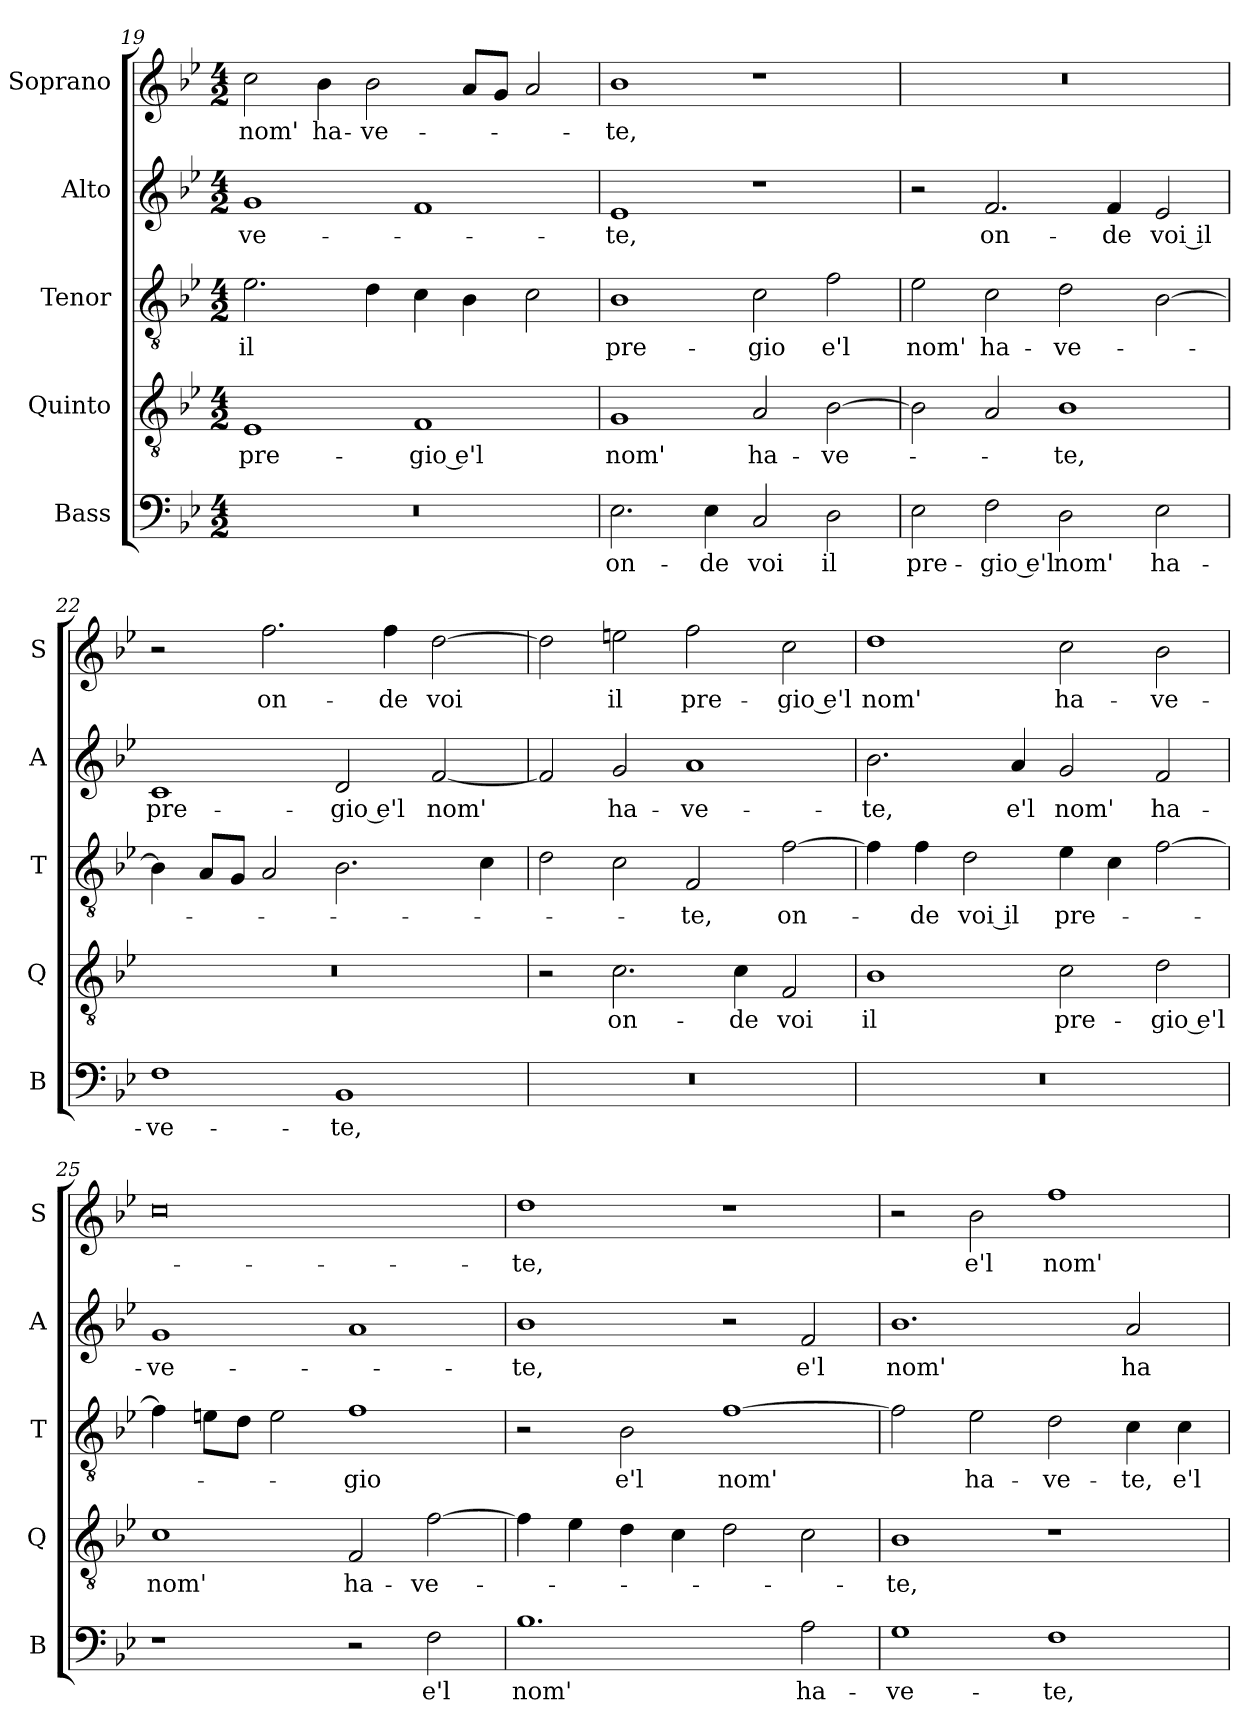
**kern	**text	**kern	**text	**kern	**text	**kern	**text	**kern	**text
*part5	*part5	*part4	*part4	*part3	*part3	*part2	*part2	*part1	*part1
*staff5	*staff5	*staff4	*staff4	*staff3	*staff3	*staff2	*staff2	*staff1	*staff1
*I"Bass	*	*I"Quinto	*	*I"Tenor	*	*I"Alto	*	*I"Soprano	*
*I'B	*	*I'Q	*	*I'T	*	*I'A	*	*I'S	*
*clefF4	*	*clefGv2	*	*clefGv2	*	*clefG2	*	*clefG2	*
*k[b-e-]	*	*k[b-e-]	*	*k[b-e-]	*	*k[b-e-]	*	*k[b-e-]	*
*B-:	*	*B-:	*	*B-:	*	*B-:	*	*B-:	*
*M4/2	*	*M4/2	*	*M4/2	*	*M4/2	*	*M4/2	*
=19	=19	=19	=19	=19	=19	=19	=19	=19	=19
!	!	!	!LO:LY:b	!	!LO:LY:b	!	!LO:LY:b	!	!LO:LY:b
0r	.	1E-	pre-	2.e-\	il	1g	-ve-	2cc\	nom'
!	!	!	!	!	!	!	!	!	!LO:LY:b
.	.	.	.	.	.	.	.	4b-\	ha-
!	!	!	!	!	!	!	!	!	!LO:LY:b
.	.	.	.	4d\	.	.	.	2b-\	-ve-
!	!	!	!LO:LY:b	!	!	!	!	!	!
.	.	1F	-gio e'l	4c\	.	1f	.	.	.
.	.	.	.	4B-\	.	.	.	8a/L	.
.	.	.	.	.	.	.	.	8g/J	.
.	.	.	.	2c\	.	.	.	2a/	.
=20	=20	=20	=20	=20	=20	=20	=20	=20	=20
!	!LO:LY:b	!	!LO:LY:b	!	!LO:LY:b	!	!LO:LY:b	!	!LO:LY:b
2.E-\	on-	1G	nom'	1B-	pre-	1e-	-te,	1b-	-te,
!	!LO:LY:b	!	!	!	!	!	!	!	!
4E-\	-de	.	.	.	.	.	.	.	.
!	!LO:LY:b	!	!LO:LY:b	!	!LO:LY:b	!	!	!	!
2C/	voi	2A/	ha-	2c\	-gio	1r	.	1r	.
!	!LO:LY:b	!	!LO:LY:b	!	!LO:LY:b	!	!	!	!
2D\	il	[2B-\	-ve-	2f\	e'l	.	.	.	.
=21	=21	=21	=21	=21	=21	=21	=21	=21	=21
!	!LO:LY:b	!	!	!	!LO:LY:b	!	!	!	!
2E-\	pre-	2B-\]	.	2e-\	nom'	2r	.	0r	.
!	!LO:LY:b	!	!	!	!LO:LY:b	!	!LO:LY:b	!	!
2F\	-gio e'l	2A/	.	2c\	ha-	2.f/	on-	.	.
!	!LO:LY:b	!	!LO:LY:b	!	!LO:LY:b	!	!	!	!
2D\	nom'	1B-	-te,	2d\	-ve-	.	.	.	.
!	!	!	!	!	!	!	!LO:LY:b	!	!
.	.	.	.	.	.	4f/	-de	.	.
!	!LO:LY:b	!	!	!	!	!	!LO:LY:b	!	!
2E-\	ha-	.	.	[2B-\	.	2e-/	voi il	.	.
!!LO:LB:g=z
=22	=22	=22	=22	=22	=22	=22	=22	=22	=22
!	!LO:LY:b	!	!	!	!	!	!LO:LY:b	!	!
1F	-ve-	0r	.	4B-\]	.	1c	pre-	2r	.
.	.	.	.	8A/L	.	.	.	.	.
.	.	.	.	8G/J	.	.	.	.	.
!	!	!	!	!	!	!	!	!	!LO:LY:b
.	.	.	.	2A/	.	.	.	2.ff\	on-
!	!LO:LY:b	!	!	!	!	!	!LO:LY:b	!	!
1BB-	-te,	.	.	2.B-\	.	2d/	-gio e'l	.	.
!	!	!	!	!	!	!	!	!	!LO:LY:b
.	.	.	.	.	.	.	.	4ff\	-de
!	!	!	!	!	!	!	!LO:LY:b	!	!LO:LY:b
.	.	.	.	.	.	[2f/	nom'	[2dd\	voi
.	.	.	.	4c\	.	.	.	.	.
=23	=23	=23	=23	=23	=23	=23	=23	=23	=23
0r	.	2r	.	2d\	.	2f/]	.	2dd\]	.
!	!	!	!LO:LY:b	!	!	!	!LO:LY:b	!	!LO:LY:b
.	.	2.c\	on-	2c\	.	2g/	ha-	2een\	il
!	!	!	!	!	!LO:LY:b	!	!LO:LY:b	!	!LO:LY:b
.	.	.	.	2F/	-te,	1a	-ve-	2ff\	pre-
!	!	!	!LO:LY:b	!	!	!	!	!	!
.	.	4c\	-de	.	.	.	.	.	.
!	!	!	!LO:LY:b	!	!LO:LY:b	!	!	!	!LO:LY:b
.	.	2F/	voi	[2f\	on-	.	.	2cc\	-gio e'l
=24	=24	=24	=24	=24	=24	=24	=24	=24	=24
!	!	!	!LO:LY:b	!	!	!	!LO:LY:b	!	!LO:LY:b
0r	.	1B-	il	4f\]	.	2.b-\	-te,	1dd	nom'
!	!	!	!	!	!LO:LY:b	!	!	!	!
.	.	.	.	4f\	-de	.	.	.	.
!	!	!	!	!	!LO:LY:b	!	!	!	!
.	.	.	.	2d\	voi il	.	.	.	.
!	!	!	!	!	!	!	!LO:LY:b	!	!
.	.	.	.	.	.	4a/	e'l	.	.
!	!	!	!LO:LY:b	!	!LO:LY:b	!	!LO:LY:b	!	!LO:LY:b
.	.	2c\	pre-	4e-\	pre-	2g/	nom'	2cc\	ha-
.	.	.	.	4c\	.	.	.	.	.
!	!	!	!LO:LY:b	!	!	!	!LO:LY:b	!	!LO:LY:b
.	.	2d\	-gio e'l	[2f\	.	2f/	ha-	2b-\	-ve-
=25	=25	=25	=25	=25	=25	=25	=25	=25	=25
!	!	!	!LO:LY:b	!	!	!	!LO:LY:b	!	!
1r	.	1c	nom'	4f\]	.	1g	-ve-	0cc	.
.	.	.	.	8en\L	.	.	.	.	.
.	.	.	.	8d\J	.	.	.	.	.
.	.	.	.	2e\	.	.	.	.	.
!	!	!	!LO:LY:b	!	!LO:LY:b	!	!	!	!
2r	.	2F/	ha-	1f	-gio	1a	.	.	.
!	!LO:LY:b	!	!LO:LY:b	!	!	!	!	!	!
2F\	e'l	[2f\	-ve-	.	.	.	.	.	.
!!LO:LB:g=z
=26	=26	=26	=26	=26	=26	=26	=26	=26	=26
!	!LO:LY:b	!	!	!	!	!	!LO:LY:b	!	!LO:LY:b
1.B-	nom'	4f\]	.	2r	.	1b-	-te,	1dd	-te,
.	.	4e-\	.	.	.	.	.	.	.
!	!	!	!	!	!LO:LY:b	!	!	!	!
.	.	4d\	.	2B-\	e'l	.	.	.	.
.	.	4c\	.	.	.	.	.	.	.
!	!	!	!	!	!LO:LY:b	!	!	!	!
.	.	2d\	.	[1f	nom'	2r	.	1r	.
!	!LO:LY:b	!	!	!	!	!	!LO:LY:b	!	!
2A\	ha-	2c\	.	.	.	2f/	e'l	.	.
=27	=27	=27	=27	=27	=27	=27	=27	=27	=27
!	!LO:LY:b	!	!LO:LY:b	!	!	!	!LO:LY:b	!	!
1G	-ve-	1B-	-te,	2f\]	.	1.b-	nom'	2r	.
!	!	!	!	!	!LO:LY:b	!	!	!	!LO:LY:b
.	.	.	.	2e-\	ha-	.	.	2b-\	e'l
!	!LO:LY:b	!	!	!	!LO:LY:b	!	!	!	!LO:LY:b
1F	-te,	1r	.	2d\	-ve-	.	.	1ff	nom'
!	!	!	!	!	!LO:LY:b	!	!LO:LY:b	!	!
.	.	.	.	4c\	-te,	2a/	ha-	.	.
!	!	!	!	!	!LO:LY:b	!	!	!	!
.	.	.	.	4c\	e'l	.	.	.	.
=	=	=	=	=	=	=	=	=	=
*-	*-	*-	*-	*-	*-	*-	*-	*-	*-
